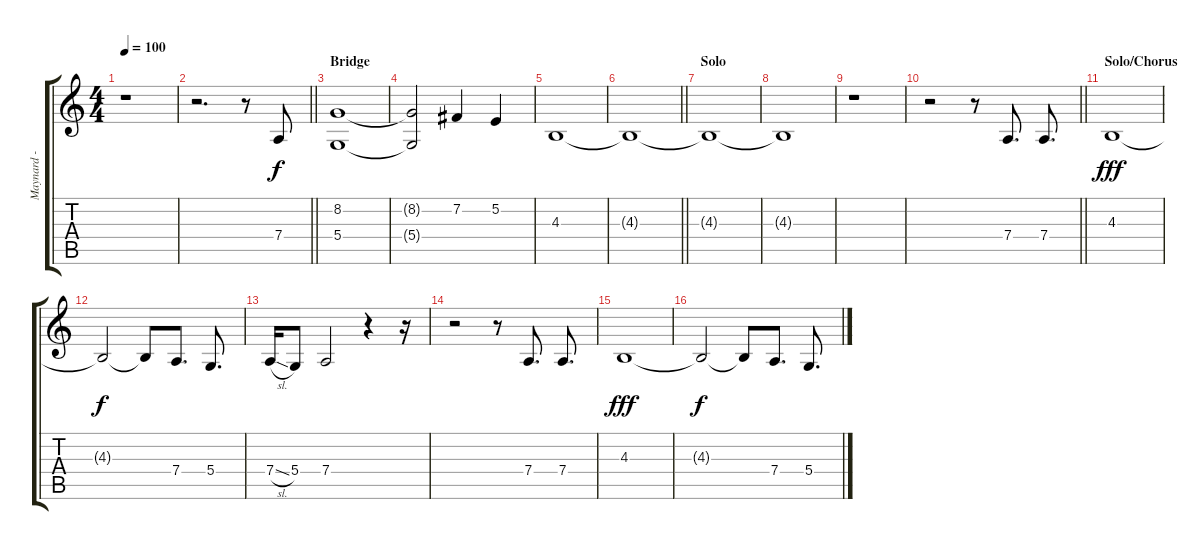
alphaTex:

\track ("Maynard - Vocals" "Maynard - ") {instrument violin}
\staff {score tabs}
\tuning (E4 B3 G3 D3 A2 E2) {hide}
\ts (4 4)
\tempo 100
\clef g2
\ks c
r.1{dy f} |
\barLineRight lightlight
r.2{d} r.8 7.4.8 |
\section ("" "Bridge")
(8.2 5.4).1 |
(8.2{t} 5.4{t}).2 7.2.4 5.2.4 |
4.3.1 |
\barLineRight lightlight
4.3{t}.1{volume 0} |
\section ("" "Solo")
4.3{t}.1 |
4.3{t}.1 |
r.1{volume 16} |
\barLineRight lightlight
r.2 r.8 7.4.8{d} 7.4.8{d} |
\section ("" "Solo/Chorus")
4.3.1{dy fff} |
4.3{t}.2{dy f} 4.3{t}.8 7.4.8{d} 5.4.8{d} |
7.4{sl}.16 5.4.8 7.4.2 r.4 r.16 |
r.2 r.8 7.4.8{d} 7.4.8{d} |
4.3.1{dy fff} |
4.3{t}.2{dy f} 4.3{t}.8 7.4.8{d} 5.4.8{d}
